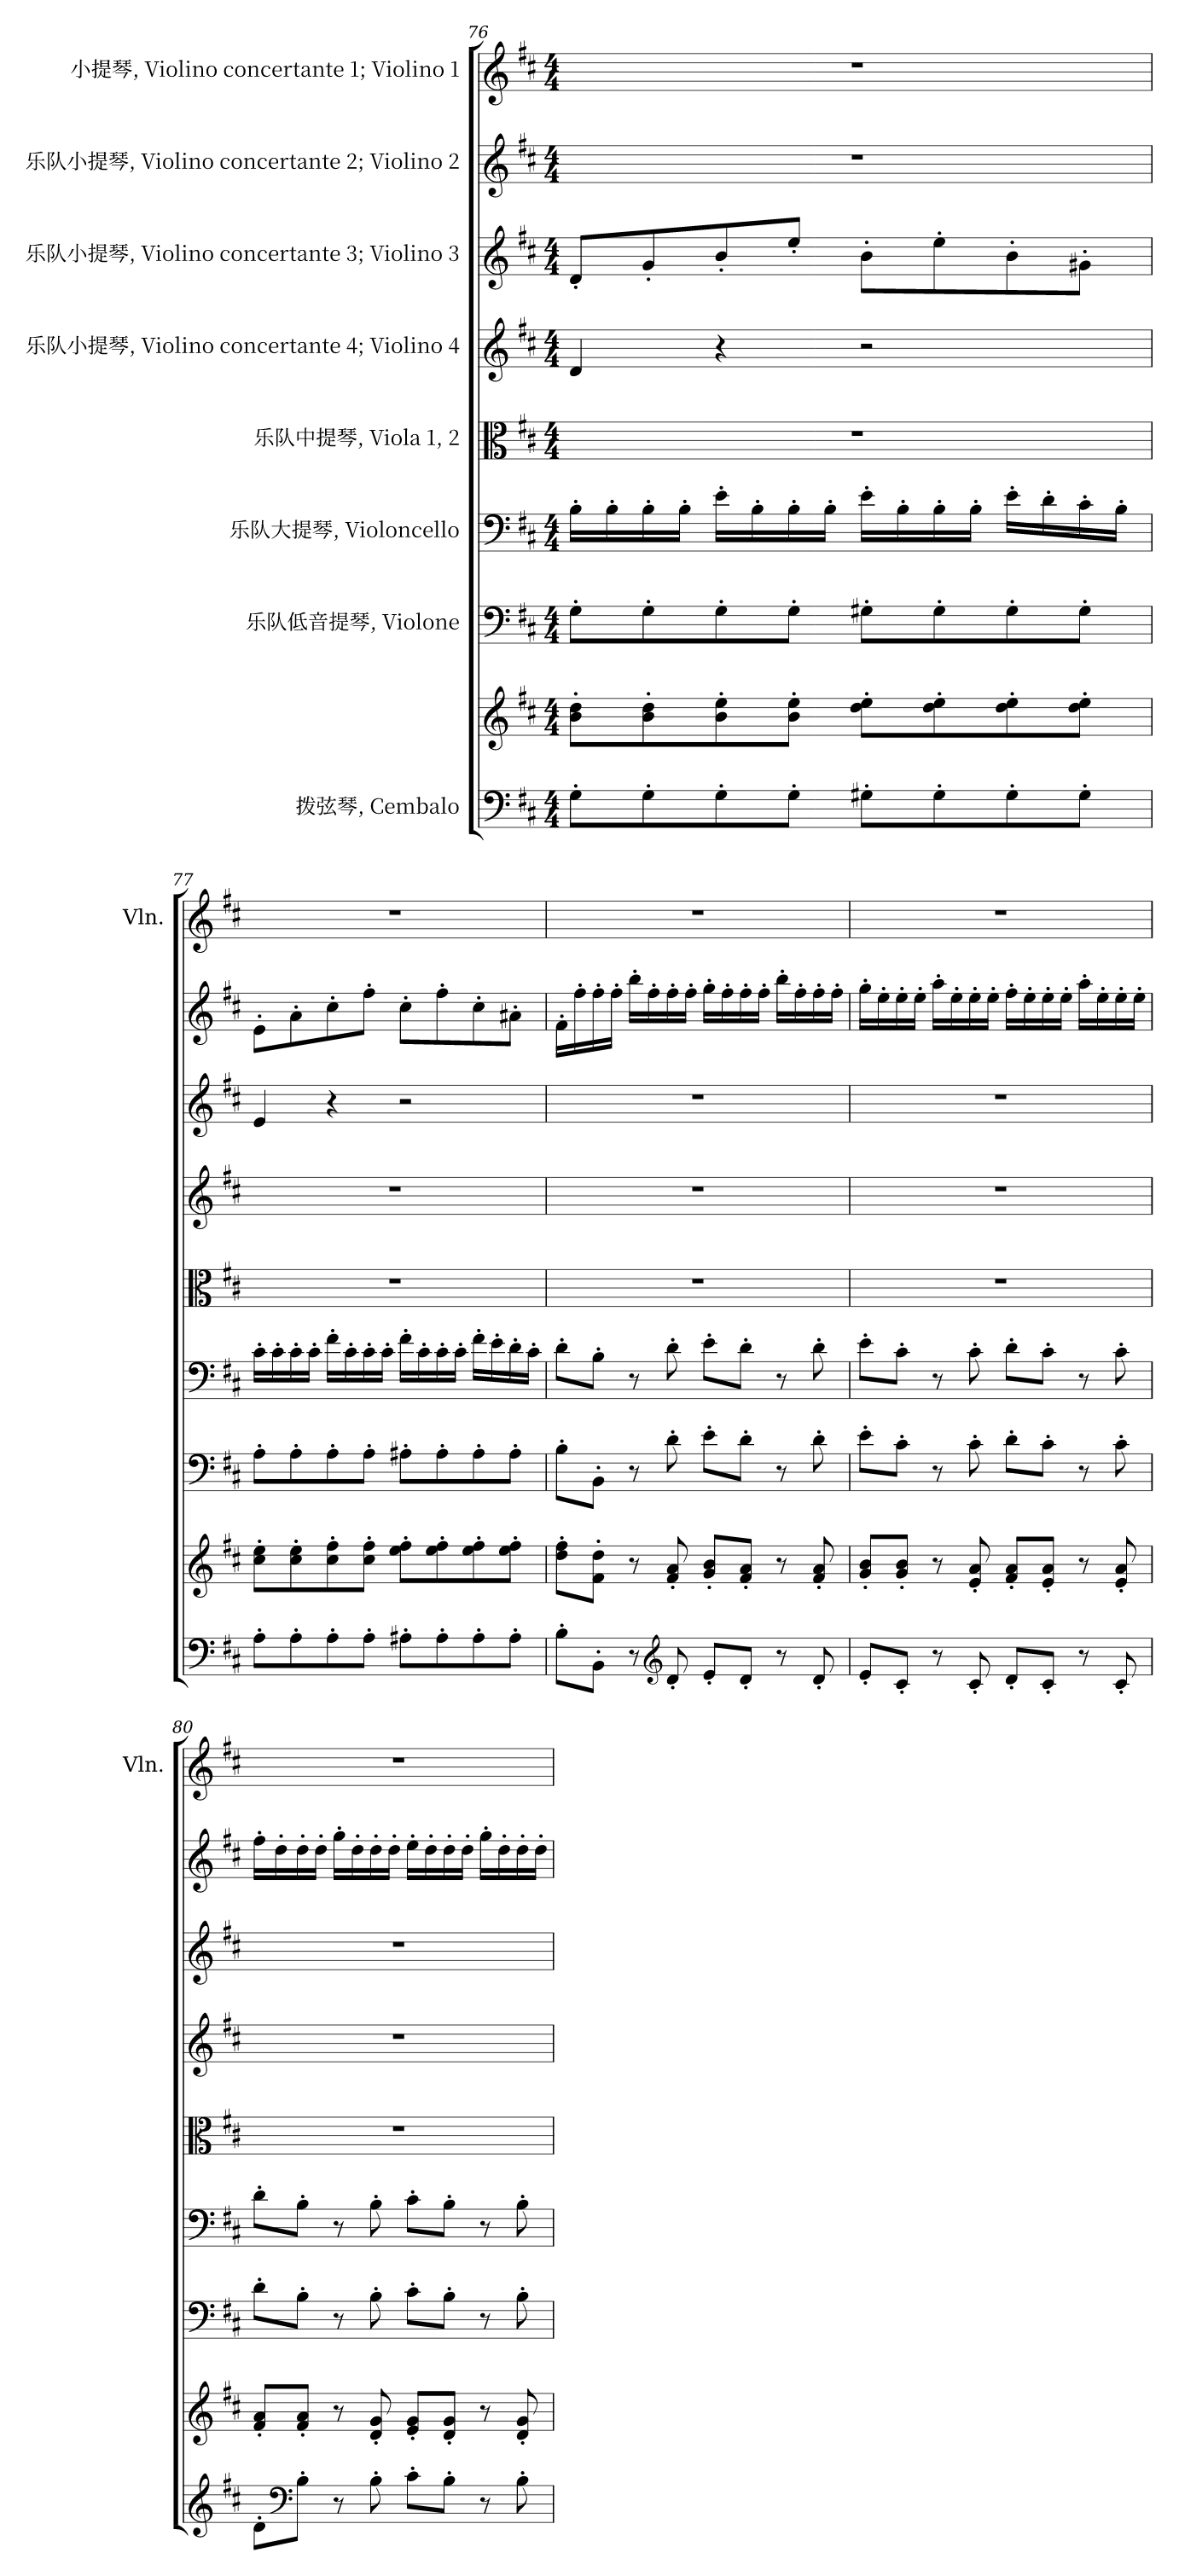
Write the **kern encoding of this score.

**kern	**kern	**kern	**kern	**kern	**kern	**kern	**kern	**kern
*part8	*part8	*part7	*part6	*part5	*part4	*part3	*part2	*part1
*staff9	*staff8	*staff7	*staff6	*staff5	*staff4	*staff3	*staff2	*staff1
*I"拨弦琴, Cembalo	*	*I"乐队低音提琴, Violone	*I"乐队大提琴, Violoncello	*I"乐队中提琴, Viola 1, 2	*I"乐队小提琴, Violino concertante 4; Violino 4	*I"乐队小提琴, Violino concertante 3; Violino 3	*I"乐队小提琴, Violino concertante 2; Violino 2	*I"小提琴, Violino concertante 1; Violino 1
*	*	*	*	*	*	*	*	*I'Vln.
*clefF4	*clefG2	*clefF4	*clefF4	*clefC3	*clefG2	*clefG2	*clefG2	*clefG2
*	*	*ITrd7c12	*	*	*	*	*	*
*k[f#c#]	*k[f#c#]	*k[f#c#]	*k[f#c#]	*k[f#c#]	*k[f#c#]	*k[f#c#]	*k[f#c#]	*k[f#c#]
*M4/4	*M4/4	*M4/4	*M4/4	*M4/4	*M4/4	*M4/4	*M4/4	*M4/4
=76	=76	=76	=76	=76	=76	=76	=76	=76
8G'\L	8b\' 8dd\'L	8GG'\L	16B'\LL	1r	4d/	8d'/L	1r	1r
.	.	.	16B'\	.	.	.	.	.
8G'\	8b\' 8dd\'	8GG'\	16B'\	.	.	8g'/	.	.
.	.	.	16B'\JJ	.	.	.	.	.
8G'\	8b\' 8ee\'	8GG'\	16e'\LL	.	4r	8b'/	.	.
.	.	.	16B'\	.	.	.	.	.
8G'\J	8b\' 8ee\'J	8GG'\J	16B'\	.	.	8ee'/J	.	.
.	.	.	16B'\JJ	.	.	.	.	.
8G#X'\L	8dd\' 8ee\'L	8GG#X'\L	16e'\LL	.	2r	8b'\L	.	.
.	.	.	16B'\	.	.	.	.	.
8G#'\	8dd\' 8ee\'	8GG#'\	16B'\	.	.	8ee'\	.	.
.	.	.	16B'\JJ	.	.	.	.	.
8G#'\	8dd\' 8ee\'	8GG#'\	16e'\LL	.	.	8b'\	.	.
.	.	.	16d'\	.	.	.	.	.
8G#'\J	8dd\' 8ee\'J	8GG#'\J	16c#'\	.	.	8g#X'\J	.	.
.	.	.	16B'\JJ	.	.	.	.	.
!!LO:PB:g=z
=77	=77	=77	=77	=77	=77	=77	=77	=77
8A'\L	8cc#\' 8ee\'L	8AA'\L	16c#'\LL	1r	1r	4e/	8e'\L	1r
.	.	.	16c#'\	.	.	.	.	.
8A'\	8cc#\' 8ee\'	8AA'\	16c#'\	.	.	.	8a'\	.
.	.	.	16c#'\JJ	.	.	.	.	.
8A'\	8cc#\' 8ff#\'	8AA'\	16f#'\LL	.	.	4r	8cc#'\	.
.	.	.	16c#'\	.	.	.	.	.
8A'\J	8cc#\' 8ff#\'J	8AA'\J	16c#'\	.	.	.	8ff#'\J	.
.	.	.	16c#'\JJ	.	.	.	.	.
8A#X'\L	8ee\' 8ff#\'L	8AA#X'\L	16f#'\LL	.	.	2r	8cc#'\L	.
.	.	.	16c#'\	.	.	.	.	.
8A#'\	8ee\' 8ff#\'	8AA#'\	16c#'\	.	.	.	8ff#'\	.
.	.	.	16c#'\JJ	.	.	.	.	.
8A#'\	8ee\' 8ff#\'	8AA#'\	16f#'\LL	.	.	.	8cc#'\	.
.	.	.	16e'\	.	.	.	.	.
8A#'\J	8ee\' 8ff#\'J	8AA#'\J	16d'\	.	.	.	8a#X'\J	.
.	.	.	16c#'\JJ	.	.	.	.	.
=78	=78	=78	=78	=78	=78	=78	=78	=78
8B'\L	8dd\' 8ff#\'L	8BB'\L	8d'\L	1r	1r	1r	16f#'\LL	1r
.	.	.	.	.	.	.	16ff#'\	.
8BB'\J	8f#\' 8dd\'J	8BBB'\J	8B'\J	.	.	.	16ff#'\	.
.	.	.	.	.	.	.	16ff#'\JJ	.
8r	8r	8r	8r	.	.	.	16bb'\LL	.
.	.	.	.	.	.	.	16ff#'\	.
*clefG2	*	*	*	*	*	*	*	*
8d'/	8f#/' 8a/'	8D'\	8d'\	.	.	.	16ff#'\	.
.	.	.	.	.	.	.	16ff#'\JJ	.
8e'/L	8g/' 8b/'L	8E'\L	8e'\L	.	.	.	16gg'\LL	.
.	.	.	.	.	.	.	16ff#'\	.
8d'/J	8f#/' 8a/'J	8D'\J	8d'\J	.	.	.	16ff#'\	.
.	.	.	.	.	.	.	16ff#'\JJ	.
8r	8r	8r	8r	.	.	.	16bb'\LL	.
.	.	.	.	.	.	.	16ff#'\	.
8d'/	8f#/' 8a/'	8D'\	8d'\	.	.	.	16ff#'\	.
.	.	.	.	.	.	.	16ff#'\JJ	.
!!LO:PB:g=z
=79	=79	=79	=79	=79	=79	=79	=79	=79
8e'/L	8g/' 8b/'L	8E'\L	8e'\L	1r	1r	1r	16gg'\LL	1r
.	.	.	.	.	.	.	16ee'\	.
8c#'/J	8g/' 8b/'J	8C#'\J	8c#'\J	.	.	.	16ee'\	.
.	.	.	.	.	.	.	16ee'\JJ	.
8r	8r	8r	8r	.	.	.	16aa'\LL	.
.	.	.	.	.	.	.	16ee'\	.
8c#'/	8e/' 8a/'	8C#'\	8c#'\	.	.	.	16ee'\	.
.	.	.	.	.	.	.	16ee'\JJ	.
8d'/L	8f#/' 8a/'L	8D'\L	8d'\L	.	.	.	16ff#'\LL	.
.	.	.	.	.	.	.	16ee'\	.
8c#'/J	8e/' 8a/'J	8C#'\J	8c#'\J	.	.	.	16ee'\	.
.	.	.	.	.	.	.	16ee'\JJ	.
8r	8r	8r	8r	.	.	.	16aa'\LL	.
.	.	.	.	.	.	.	16ee'\	.
8c#'/	8e/' 8a/'	8C#'\	8c#'\	.	.	.	16ee'\	.
.	.	.	.	.	.	.	16ee'\JJ	.
=80	=80	=80	=80	=80	=80	=80	=80	=80
8d'\L	8f#/' 8a/'L	8D'\L	8d'\L	1r	1r	1r	16ff#'\LL	1r
.	.	.	.	.	.	.	16dd'\	.
*clefF4	*	*	*	*	*	*	*	*
8B'\J	8f#/' 8a/'J	8BB'\J	8B'\J	.	.	.	16dd'\	.
.	.	.	.	.	.	.	16dd'\JJ	.
8r	8r	8r	8r	.	.	.	16gg'\LL	.
.	.	.	.	.	.	.	16dd'\	.
8B'\	8d/' 8g/'	8BB'\	8B'\	.	.	.	16dd'\	.
.	.	.	.	.	.	.	16dd'\JJ	.
8c#'\L	8e/' 8g/'L	8C#'\L	8c#'\L	.	.	.	16ee'\LL	.
.	.	.	.	.	.	.	16dd'\	.
8B'\J	8d/' 8g/'J	8BB'\J	8B'\J	.	.	.	16dd'\	.
.	.	.	.	.	.	.	16dd'\JJ	.
8r	8r	8r	8r	.	.	.	16gg'\LL	.
.	.	.	.	.	.	.	16dd'\	.
8B'\	8d/' 8g/'	8BB'\	8B'\	.	.	.	16dd'\	.
.	.	.	.	.	.	.	16dd'\JJ	.
=	=	=	=	=	=	=	=	=
*-	*-	*-	*-	*-	*-	*-	*-	*-
